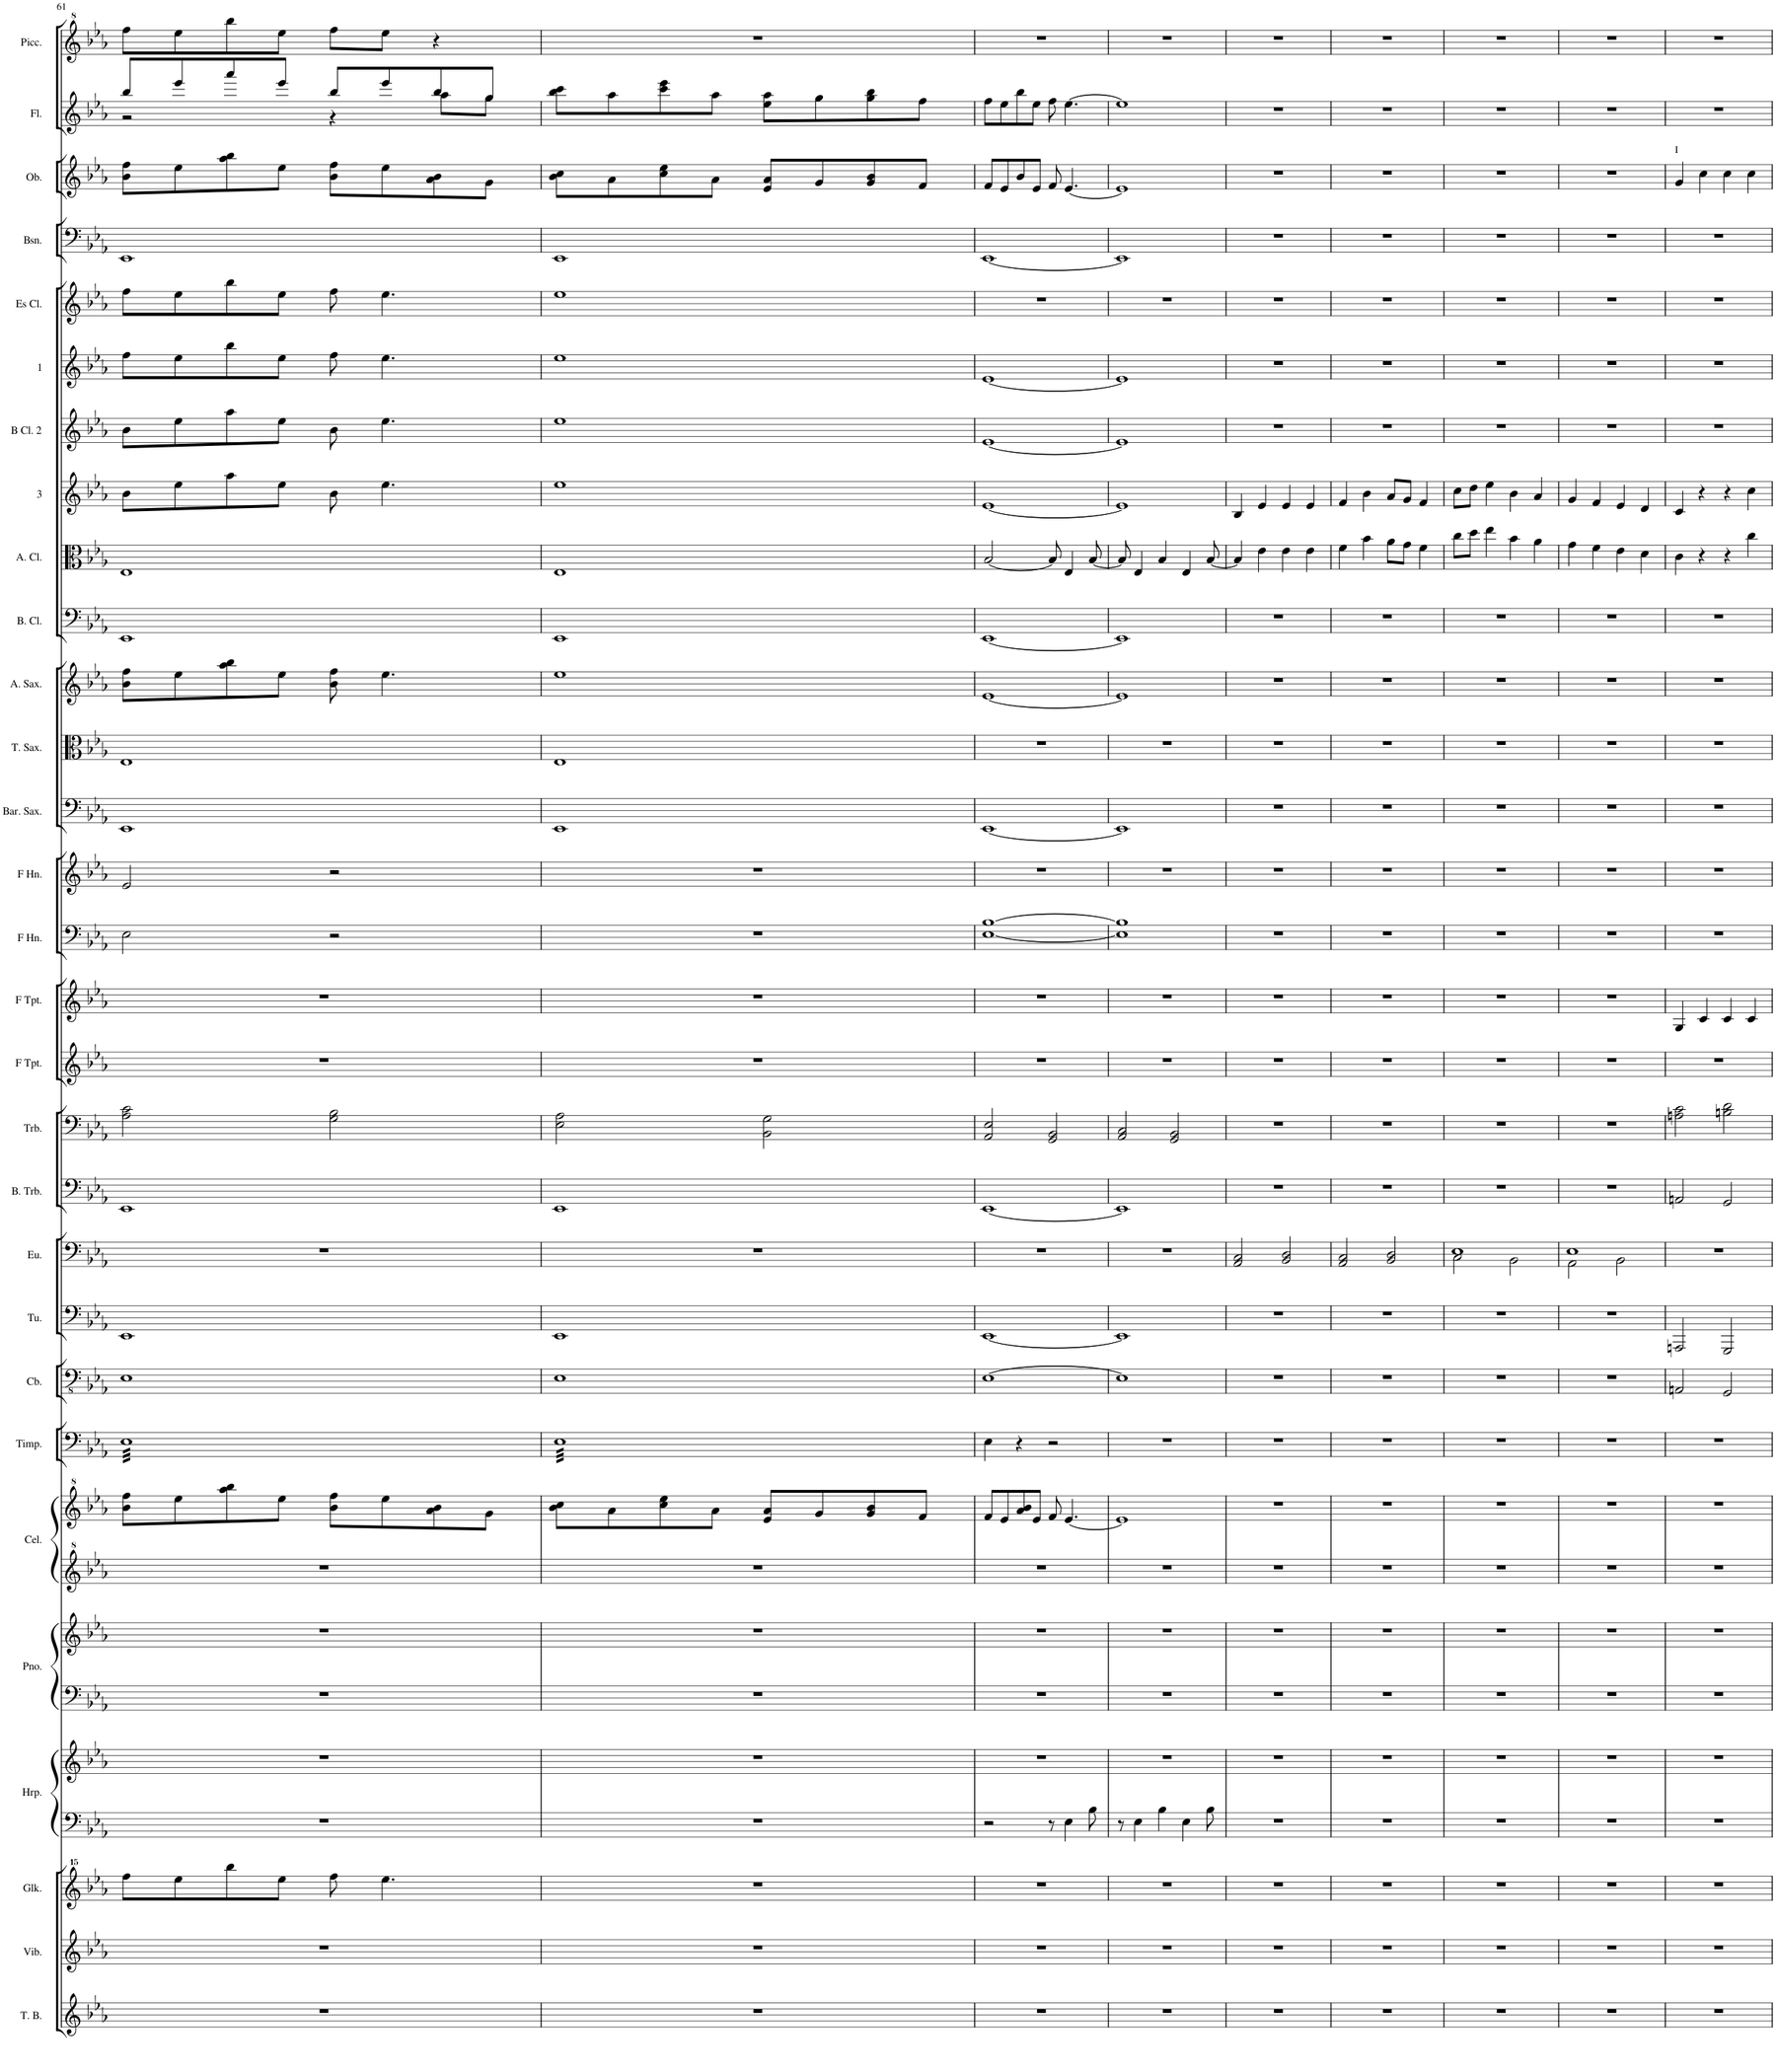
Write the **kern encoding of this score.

**kern	**kern	**kern	**kern	**kern	**kern	**kern	**kern	**kern	**kern	**kern	**kern	**kern	**kern	**kern	**kern	**kern	**kern	**kern	**kern	**kern	**kern	**kern	**kern	**kern	**kern	**kern	**kern	**kern	**kern	**kern	**kern
*part29	*part28	*part27	*part26	*part26	*part25	*part25	*part24	*part24	*part23	*part22	*part21	*part20	*part19	*part18	*part17	*part16	*part15	*part14	*part13	*part12	*part11	*part10	*part9	*part8	*part7	*part6	*part5	*part4	*part3	*part2	*part1
*staff32	*staff31	*staff30	*staff29	*staff28	*staff27	*staff26	*staff25	*staff24	*staff23	*staff22	*staff21	*staff20	*staff19	*staff18	*staff17	*staff16	*staff15	*staff14	*staff13	*staff12	*staff11	*staff10	*staff9	*staff8	*staff7	*staff6	*staff5	*staff4	*staff3	*staff2	*staff1
*I"Tubular Bells (Es-B-Es-F)	*I"Vibraphone	*I"Glockenspiel	*I"Harp	*	*I"Piano	*	*I"Celesta	*	*I"Timpani (F-B-Es)	*I"Double Bass	*I"Tuba	*I"Euphonium	*I"Bass Trombone	*I"Trombone	*I"F Trumpet	*I"F Trumpet	*I"F Horn	*I"F Horn	*I"Baritone Saxophone	*I"Tenor Saxophone	*I"Alto Saxophone	*I"Bass Clarinet	*I"Alto Clarinet	*I"3	*I"B Clarinet 2	*I"1	*I"Es Clarinet	*I"Bassoon	*I"Oboe	*I"Flute	*I"Piccolo
*I'T. B.	*I'Vib.	*I'Glk.	*I'Hrp.	*	*I'Pno.	*	*I'Cel.	*	*I'Timp.	*	*I'Tu.	*I'Eu.	*I'B. Trb.	*I'Trb.	*I'F Tpt.	*I'F Tpt.	*I'F Hn.	*I'F Hn.	*I'Bar. Sax.	*I'T. Sax.	*I'A. Sax.	*I'B. Cl.	*I'A. Cl.	*	*I'B Cl. 2	*	*I'Es Cl.	*I'Bsn.	*I'Ob.	*I'Fl.	*I'Picc.
!!LO:PB:g=z
*clefG2	*clefG2	*clefG^^2	*clefF4	*clefG2	*clefF4	*clefG2	*clefG^2	*clefG^2	*clefF4	*clefFv4	*clefF4	*clefF4	*clefF4	*clefF4	*clefG2	*clefG2	*clefF4	*clefG2	*clefF4	*clefC3	*clefG2	*clefF4	*clefC3	*clefG2	*clefG2	*clefG2	*clefG2	*clefF4	*clefG2	*clefG2	*clefG^2
*	*	*	*	*	*	*	*	*	*	*Trd7c12	*	*	*	*	*Trd1c2	*Trd1c2	*Trd4c7	*Trd4c7	*	*Trd8c14	*Trd5c9	*Trd8c14	*Trd1c2	*Trd1c2	*Trd1c2	*Trd1c2	*Trd-2c-3	*	*	*	*Trd-7c-12
*k[b-e-a-]	*k[b-e-a-]	*k[b-e-a-]	*k[b-e-a-]	*k[b-e-a-]	*k[b-e-a-]	*k[b-e-a-]	*k[b-e-a-]	*k[b-e-a-]	*k[b-e-a-]	*k[b-e-a-]	*k[b-e-a-]	*k[b-e-a-]	*k[b-e-a-]	*k[b-e-a-]	*k[b-e-a-]	*k[b-e-a-]	*k[b-e-a-]	*k[b-e-a-]	*k[b-e-a-]	*k[b-e-a-]	*k[b-e-a-]	*k[b-e-a-]	*k[b-e-a-]	*k[b-e-a-]	*k[b-e-a-]	*k[b-e-a-]	*k[b-e-a-]	*k[b-e-a-]	*k[b-e-a-]	*k[b-e-a-]	*k[b-e-a-]
*M4/4	*M4/4	*M4/4	*M4/4	*M4/4	*M4/4	*M4/4	*M4/4	*M4/4	*M4/4	*M4/4	*M4/4	*M4/4	*M4/4	*M4/4	*M4/4	*M4/4	*M4/4	*M4/4	*M4/4	*M4/4	*M4/4	*M4/4	*M4/4	*M4/4	*M4/4	*M4/4	*M4/4	*M4/4	*M4/4	*M4/4	*M4/4
=61	=61	=61	=61	=61	=61	=61	=61	=61	=61	=61	=61	=61	=61	=61	=61	=61	=61	=61	=61	=61	=61	=61	=61	=61	=61	=61	=61	=61	=61	=61	=61
*	*	*	*	*	*	*	*	*	*^	*	*	*	*	*	*	*	*	*	*	*	*	*	*	*	*	*	*	*	*	*	*
*	*	*	*	*	*	*	*	*	*	*Xtuplet	*	*	*	*	*	*	*	*	*	*	*	*	*	*	*	*	*	*	*	*	*	*
*	*	*	*	*	*	*	*	*	*	*	*	*	*	*	*	*	*	*	*	*	*	*	*	*	*	*	*	*	*	*	*^	*
*	*	*	*	*	*	*	*	*	*tremolo	*	*	*	*	*	*	*	*	*	*	*	*	*	*	*	*	*	*	*	*	*	*	*	*
1r	1r	8ffff\L	1r	1r	1r	1r	1r	8bb-\ 8fff\L	32E-LLL	40ryy	1EE-	1EE-	1r	1EE-	2A-\ 2c\	1r	1r	2E-\	2e-/	1EE-	1E-	8b-\ 8ff\L	1EE-	1E-	8b-\L	8b-\L	8ff\L	8ff\L	1EE-	8b-\ 8ff\L	8bb-/L	2r	8fff\L
.	.	.	.	.	.	.	.	.	.	40E-LLL	.	.	.	.	.	.	.	.	.	.	.	.	.	.	.	.	.	.	.	.	.	.	.
.	.	.	.	.	.	.	.	.	32E-	.	.	.	.	.	.	.	.	.	.	.	.	.	.	.	.	.	.	.	.	.	.	.	.
.	.	.	.	.	.	.	.	.	.	40E-	.	.	.	.	.	.	.	.	.	.	.	.	.	.	.	.	.	.	.	.	.	.	.
.	.	.	.	.	.	.	.	.	32E-	.	.	.	.	.	.	.	.	.	.	.	.	.	.	.	.	.	.	.	.	.	.	.	.
.	.	.	.	.	.	.	.	.	.	40E-	.	.	.	.	.	.	.	.	.	.	.	.	.	.	.	.	.	.	.	.	.	.	.
.	.	.	.	.	.	.	.	.	32E-	.	.	.	.	.	.	.	.	.	.	.	.	.	.	.	.	.	.	.	.	.	.	.	.
.	.	.	.	.	.	.	.	.	.	40E-	.	.	.	.	.	.	.	.	.	.	.	.	.	.	.	.	.	.	.	.	.	.	.
.	.	8eeee-\	.	.	.	.	.	8eee-\	32E-	40E-	.	.	.	.	.	.	.	.	.	.	.	8ee-\	.	.	8ee-\	8ee-\	8ee-\	8ee-\	.	8ee-\	8eee-/	.	8eee-\
.	.	.	.	.	.	.	.	.	.	40E-	.	.	.	.	.	.	.	.	.	.	.	.	.	.	.	.	.	.	.	.	.	.	.
.	.	.	.	.	.	.	.	.	32E-	.	.	.	.	.	.	.	.	.	.	.	.	.	.	.	.	.	.	.	.	.	.	.	.
.	.	.	.	.	.	.	.	.	.	40E-	.	.	.	.	.	.	.	.	.	.	.	.	.	.	.	.	.	.	.	.	.	.	.
.	.	.	.	.	.	.	.	.	32E-	.	.	.	.	.	.	.	.	.	.	.	.	.	.	.	.	.	.	.	.	.	.	.	.
.	.	.	.	.	.	.	.	.	.	40E-	.	.	.	.	.	.	.	.	.	.	.	.	.	.	.	.	.	.	.	.	.	.	.
.	.	.	.	.	.	.	.	.	32E-	.	.	.	.	.	.	.	.	.	.	.	.	.	.	.	.	.	.	.	.	.	.	.	.
.	.	.	.	.	.	.	.	.	.	40E-JJJ	.	.	.	.	.	.	.	.	.	.	.	.	.	.	.	.	.	.	.	.	.	.	.
.	.	8bbbb-\	.	.	.	.	.	8aaa-\ 8bbb-\	32E-	40E-LLL	.	.	.	.	.	.	.	.	.	.	.	8aa-\ 8bb-\	.	.	8aa-\	8aa-\	8bb-\	8bb-\	.	8aa-\ 8bb-\	8aaa-/	.	8bbb-\
.	.	.	.	.	.	.	.	.	.	40E-	.	.	.	.	.	.	.	.	.	.	.	.	.	.	.	.	.	.	.	.	.	.	.
.	.	.	.	.	.	.	.	.	32E-	.	.	.	.	.	.	.	.	.	.	.	.	.	.	.	.	.	.	.	.	.	.	.	.
.	.	.	.	.	.	.	.	.	.	40E-	.	.	.	.	.	.	.	.	.	.	.	.	.	.	.	.	.	.	.	.	.	.	.
.	.	.	.	.	.	.	.	.	32E-	.	.	.	.	.	.	.	.	.	.	.	.	.	.	.	.	.	.	.	.	.	.	.	.
.	.	.	.	.	.	.	.	.	.	40E-	.	.	.	.	.	.	.	.	.	.	.	.	.	.	.	.	.	.	.	.	.	.	.
.	.	.	.	.	.	.	.	.	32E-	.	.	.	.	.	.	.	.	.	.	.	.	.	.	.	.	.	.	.	.	.	.	.	.
.	.	.	.	.	.	.	.	.	.	40E-	.	.	.	.	.	.	.	.	.	.	.	.	.	.	.	.	.	.	.	.	.	.	.
.	.	8eeee-\J	.	.	.	.	.	8eee-\J	32E-	40E-	.	.	.	.	.	.	.	.	.	.	.	8ee-\J	.	.	8ee-\J	8ee-\J	8ee-\J	8ee-\J	.	8ee-\J	8eee-/J	.	8eee-\J
.	.	.	.	.	.	.	.	.	.	40E-	.	.	.	.	.	.	.	.	.	.	.	.	.	.	.	.	.	.	.	.	.	.	.
.	.	.	.	.	.	.	.	.	32E-	.	.	.	.	.	.	.	.	.	.	.	.	.	.	.	.	.	.	.	.	.	.	.	.
.	.	.	.	.	.	.	.	.	.	40E-	.	.	.	.	.	.	.	.	.	.	.	.	.	.	.	.	.	.	.	.	.	.	.
.	.	.	.	.	.	.	.	.	32E-	.	.	.	.	.	.	.	.	.	.	.	.	.	.	.	.	.	.	.	.	.	.	.	.
.	.	.	.	.	.	.	.	.	.	40E-	.	.	.	.	.	.	.	.	.	.	.	.	.	.	.	.	.	.	.	.	.	.	.
.	.	.	.	.	.	.	.	.	32E-	.	.	.	.	.	.	.	.	.	.	.	.	.	.	.	.	.	.	.	.	.	.	.	.
.	.	.	.	.	.	.	.	.	.	40E-JJJ	.	.	.	.	.	.	.	.	.	.	.	.	.	.	.	.	.	.	.	.	.	.	.
.	.	8ffff\	.	.	.	.	.	8bb-\ 8fff\L	32E-	40E-LLL	.	.	.	.	2G\ 2B-\	.	.	2r	2r	.	.	8b-\ 8ff\	.	.	8b-\	8b-\	8ff\	8ff\	.	8b-\ 8ff\L	8bb-/L	4r	8fff\L
.	.	.	.	.	.	.	.	.	.	40E-	.	.	.	.	.	.	.	.	.	.	.	.	.	.	.	.	.	.	.	.	.	.	.
.	.	.	.	.	.	.	.	.	32E-	.	.	.	.	.	.	.	.	.	.	.	.	.	.	.	.	.	.	.	.	.	.	.	.
.	.	.	.	.	.	.	.	.	.	40E-	.	.	.	.	.	.	.	.	.	.	.	.	.	.	.	.	.	.	.	.	.	.	.
.	.	.	.	.	.	.	.	.	32E-	.	.	.	.	.	.	.	.	.	.	.	.	.	.	.	.	.	.	.	.	.	.	.	.
.	.	.	.	.	.	.	.	.	.	40E-	.	.	.	.	.	.	.	.	.	.	.	.	.	.	.	.	.	.	.	.	.	.	.
.	.	.	.	.	.	.	.	.	32E-	.	.	.	.	.	.	.	.	.	.	.	.	.	.	.	.	.	.	.	.	.	.	.	.
.	.	.	.	.	.	.	.	.	.	40E-	.	.	.	.	.	.	.	.	.	.	.	.	.	.	.	.	.	.	.	.	.	.	.
.	.	4.eeee-\	.	.	.	.	.	8eee-\	32E-	40E-	.	.	.	.	.	.	.	.	.	.	.	4.ee-\	.	.	4.ee-\	4.ee-\	4.ee-\	4.ee-\	.	8ee-\	8eee-/	.	8eee-\J
.	.	.	.	.	.	.	.	.	.	40E-	.	.	.	.	.	.	.	.	.	.	.	.	.	.	.	.	.	.	.	.	.	.	.
.	.	.	.	.	.	.	.	.	32E-	.	.	.	.	.	.	.	.	.	.	.	.	.	.	.	.	.	.	.	.	.	.	.	.
.	.	.	.	.	.	.	.	.	.	40E-	.	.	.	.	.	.	.	.	.	.	.	.	.	.	.	.	.	.	.	.	.	.	.
.	.	.	.	.	.	.	.	.	32E-	.	.	.	.	.	.	.	.	.	.	.	.	.	.	.	.	.	.	.	.	.	.	.	.
.	.	.	.	.	.	.	.	.	.	40E-	.	.	.	.	.	.	.	.	.	.	.	.	.	.	.	.	.	.	.	.	.	.	.
.	.	.	.	.	.	.	.	.	32E-	.	.	.	.	.	.	.	.	.	.	.	.	.	.	.	.	.	.	.	.	.	.	.	.
.	.	.	.	.	.	.	.	.	.	40E-JJJ	.	.	.	.	.	.	.	.	.	.	.	.	.	.	.	.	.	.	.	.	.	.	.
.	.	.	.	.	.	.	.	8aa-\ 8bb-\	32E-	40E-LLL	.	.	.	.	.	.	.	.	.	.	.	.	.	.	.	.	.	.	.	8a-\ 8b-\	8bb-/	8aa-\L	4r
.	.	.	.	.	.	.	.	.	.	40E-	.	.	.	.	.	.	.	.	.	.	.	.	.	.	.	.	.	.	.	.	.	.	.
.	.	.	.	.	.	.	.	.	32E-	.	.	.	.	.	.	.	.	.	.	.	.	.	.	.	.	.	.	.	.	.	.	.	.
.	.	.	.	.	.	.	.	.	.	40E-	.	.	.	.	.	.	.	.	.	.	.	.	.	.	.	.	.	.	.	.	.	.	.
.	.	.	.	.	.	.	.	.	32E-	.	.	.	.	.	.	.	.	.	.	.	.	.	.	.	.	.	.	.	.	.	.	.	.
.	.	.	.	.	.	.	.	.	.	40E-	.	.	.	.	.	.	.	.	.	.	.	.	.	.	.	.	.	.	.	.	.	.	.
.	.	.	.	.	.	.	.	.	32E-	.	.	.	.	.	.	.	.	.	.	.	.	.	.	.	.	.	.	.	.	.	.	.	.
.	.	.	.	.	.	.	.	.	.	40E-	.	.	.	.	.	.	.	.	.	.	.	.	.	.	.	.	.	.	.	.	.	.	.
.	.	.	.	.	.	.	.	8gg\J	32E-	40E-	.	.	.	.	.	.	.	.	.	.	.	.	.	.	.	.	.	.	.	8g\J	8gg/J	8gg\J	.
.	.	.	.	.	.	.	.	.	.	40E-	.	.	.	.	.	.	.	.	.	.	.	.	.	.	.	.	.	.	.	.	.	.	.
.	.	.	.	.	.	.	.	.	32E-	.	.	.	.	.	.	.	.	.	.	.	.	.	.	.	.	.	.	.	.	.	.	.	.
.	.	.	.	.	.	.	.	.	.	40E-	.	.	.	.	.	.	.	.	.	.	.	.	.	.	.	.	.	.	.	.	.	.	.
.	.	.	.	.	.	.	.	.	32E-	.	.	.	.	.	.	.	.	.	.	.	.	.	.	.	.	.	.	.	.	.	.	.	.
.	.	.	.	.	.	.	.	.	.	40E-	.	.	.	.	.	.	.	.	.	.	.	.	.	.	.	.	.	.	.	.	.	.	.
.	.	.	.	.	.	.	.	.	32E-JJJ	.	.	.	.	.	.	.	.	.	.	.	.	.	.	.	.	.	.	.	.	.	.	.	.
*	*	*	*	*	*	*	*	*	*Xtremolo	*	*	*	*	*	*	*	*	*	*	*	*	*	*	*	*	*	*	*	*	*	*	*	*
.	.	.	.	.	.	.	.	.	.	40E-JJJ	.	.	.	.	.	.	.	.	.	.	.	.	.	.	.	.	.	.	.	.	.	.	.
*	*	*	*	*	*	*	*	*	*	*	*	*	*	*	*	*	*	*	*	*	*	*	*	*	*	*	*	*	*	*	*v	*v	*
=62	=62	=62	=62	=62	=62	=62	=62	=62	=62	=62	=62	=62	=62	=62	=62	=62	=62	=62	=62	=62	=62	=62	=62	=62	=62	=62	=62	=62	=62	=62	=62	=62
*	*	*	*	*	*	*	*	*	*tremolo	*	*	*	*	*	*	*	*	*	*	*	*	*	*	*	*	*	*	*	*	*	*	*
1r	1r	1r	1r	1r	1r	1r	1r	8bb-\ 8ccc\L	32E-LLL	40ryy	1EE-	1EE-	1r	1EE-	2E-\ 2A-\	1r	1r	1r	1r	1EE-	1E-	1ee-	1EE-	1E-	1ee-	1ee-	1ee-	1ee-	1EE-	8b-\ 8cc\L	8bb-\ 8ccc\L	1r
.	.	.	.	.	.	.	.	.	.	40E-LLL	.	.	.	.	.	.	.	.	.	.	.	.	.	.	.	.	.	.	.	.	.	.
.	.	.	.	.	.	.	.	.	32E-	.	.	.	.	.	.	.	.	.	.	.	.	.	.	.	.	.	.	.	.	.	.	.
.	.	.	.	.	.	.	.	.	.	40E-	.	.	.	.	.	.	.	.	.	.	.	.	.	.	.	.	.	.	.	.	.	.
.	.	.	.	.	.	.	.	.	32E-	.	.	.	.	.	.	.	.	.	.	.	.	.	.	.	.	.	.	.	.	.	.	.
.	.	.	.	.	.	.	.	.	.	40E-	.	.	.	.	.	.	.	.	.	.	.	.	.	.	.	.	.	.	.	.	.	.
.	.	.	.	.	.	.	.	.	32E-	.	.	.	.	.	.	.	.	.	.	.	.	.	.	.	.	.	.	.	.	.	.	.
.	.	.	.	.	.	.	.	.	.	40E-	.	.	.	.	.	.	.	.	.	.	.	.	.	.	.	.	.	.	.	.	.	.
.	.	.	.	.	.	.	.	8aa-\	32E-	40E-	.	.	.	.	.	.	.	.	.	.	.	.	.	.	.	.	.	.	.	8a-\	8aa-\	.
.	.	.	.	.	.	.	.	.	.	40E-	.	.	.	.	.	.	.	.	.	.	.	.	.	.	.	.	.	.	.	.	.	.
.	.	.	.	.	.	.	.	.	32E-	.	.	.	.	.	.	.	.	.	.	.	.	.	.	.	.	.	.	.	.	.	.	.
.	.	.	.	.	.	.	.	.	.	40E-	.	.	.	.	.	.	.	.	.	.	.	.	.	.	.	.	.	.	.	.	.	.
.	.	.	.	.	.	.	.	.	32E-	.	.	.	.	.	.	.	.	.	.	.	.	.	.	.	.	.	.	.	.	.	.	.
.	.	.	.	.	.	.	.	.	.	40E-	.	.	.	.	.	.	.	.	.	.	.	.	.	.	.	.	.	.	.	.	.	.
.	.	.	.	.	.	.	.	.	32E-	.	.	.	.	.	.	.	.	.	.	.	.	.	.	.	.	.	.	.	.	.	.	.
.	.	.	.	.	.	.	.	.	.	40E-JJJ	.	.	.	.	.	.	.	.	.	.	.	.	.	.	.	.	.	.	.	.	.	.
.	.	.	.	.	.	.	.	8ccc\ 8eee-\	32E-	40E-LLL	.	.	.	.	.	.	.	.	.	.	.	.	.	.	.	.	.	.	.	8cc\ 8ee-\	8ccc\ 8eee-\	.
.	.	.	.	.	.	.	.	.	.	40E-	.	.	.	.	.	.	.	.	.	.	.	.	.	.	.	.	.	.	.	.	.	.
.	.	.	.	.	.	.	.	.	32E-	.	.	.	.	.	.	.	.	.	.	.	.	.	.	.	.	.	.	.	.	.	.	.
.	.	.	.	.	.	.	.	.	.	40E-	.	.	.	.	.	.	.	.	.	.	.	.	.	.	.	.	.	.	.	.	.	.
.	.	.	.	.	.	.	.	.	32E-	.	.	.	.	.	.	.	.	.	.	.	.	.	.	.	.	.	.	.	.	.	.	.
.	.	.	.	.	.	.	.	.	.	40E-	.	.	.	.	.	.	.	.	.	.	.	.	.	.	.	.	.	.	.	.	.	.
.	.	.	.	.	.	.	.	.	32E-	.	.	.	.	.	.	.	.	.	.	.	.	.	.	.	.	.	.	.	.	.	.	.
.	.	.	.	.	.	.	.	.	.	40E-	.	.	.	.	.	.	.	.	.	.	.	.	.	.	.	.	.	.	.	.	.	.
.	.	.	.	.	.	.	.	8aa-\J	32E-	40E-	.	.	.	.	.	.	.	.	.	.	.	.	.	.	.	.	.	.	.	8a-\J	8aa-\J	.
.	.	.	.	.	.	.	.	.	.	40E-	.	.	.	.	.	.	.	.	.	.	.	.	.	.	.	.	.	.	.	.	.	.
.	.	.	.	.	.	.	.	.	32E-	.	.	.	.	.	.	.	.	.	.	.	.	.	.	.	.	.	.	.	.	.	.	.
.	.	.	.	.	.	.	.	.	.	40E-	.	.	.	.	.	.	.	.	.	.	.	.	.	.	.	.	.	.	.	.	.	.
.	.	.	.	.	.	.	.	.	32E-	.	.	.	.	.	.	.	.	.	.	.	.	.	.	.	.	.	.	.	.	.	.	.
.	.	.	.	.	.	.	.	.	.	40E-	.	.	.	.	.	.	.	.	.	.	.	.	.	.	.	.	.	.	.	.	.	.
.	.	.	.	.	.	.	.	.	32E-	.	.	.	.	.	.	.	.	.	.	.	.	.	.	.	.	.	.	.	.	.	.	.
.	.	.	.	.	.	.	.	.	.	40E-JJJ	.	.	.	.	.	.	.	.	.	.	.	.	.	.	.	.	.	.	.	.	.	.
.	.	.	.	.	.	.	.	8ee-/ 8aa-/L	32E-	40E-LLL	.	.	.	.	2BB-\ 2G\	.	.	.	.	.	.	.	.	.	.	.	.	.	.	8e-/ 8a-/L	8ee-\ 8aa-\L	.
.	.	.	.	.	.	.	.	.	.	40E-	.	.	.	.	.	.	.	.	.	.	.	.	.	.	.	.	.	.	.	.	.	.
.	.	.	.	.	.	.	.	.	32E-	.	.	.	.	.	.	.	.	.	.	.	.	.	.	.	.	.	.	.	.	.	.	.
.	.	.	.	.	.	.	.	.	.	40E-	.	.	.	.	.	.	.	.	.	.	.	.	.	.	.	.	.	.	.	.	.	.
.	.	.	.	.	.	.	.	.	32E-	.	.	.	.	.	.	.	.	.	.	.	.	.	.	.	.	.	.	.	.	.	.	.
.	.	.	.	.	.	.	.	.	.	40E-	.	.	.	.	.	.	.	.	.	.	.	.	.	.	.	.	.	.	.	.	.	.
.	.	.	.	.	.	.	.	.	32E-	.	.	.	.	.	.	.	.	.	.	.	.	.	.	.	.	.	.	.	.	.	.	.
.	.	.	.	.	.	.	.	.	.	40E-	.	.	.	.	.	.	.	.	.	.	.	.	.	.	.	.	.	.	.	.	.	.
.	.	.	.	.	.	.	.	8gg/	32E-	40E-	.	.	.	.	.	.	.	.	.	.	.	.	.	.	.	.	.	.	.	8g/	8gg\	.
.	.	.	.	.	.	.	.	.	.	40E-	.	.	.	.	.	.	.	.	.	.	.	.	.	.	.	.	.	.	.	.	.	.
.	.	.	.	.	.	.	.	.	32E-	.	.	.	.	.	.	.	.	.	.	.	.	.	.	.	.	.	.	.	.	.	.	.
.	.	.	.	.	.	.	.	.	.	40E-	.	.	.	.	.	.	.	.	.	.	.	.	.	.	.	.	.	.	.	.	.	.
.	.	.	.	.	.	.	.	.	32E-	.	.	.	.	.	.	.	.	.	.	.	.	.	.	.	.	.	.	.	.	.	.	.
.	.	.	.	.	.	.	.	.	.	40E-	.	.	.	.	.	.	.	.	.	.	.	.	.	.	.	.	.	.	.	.	.	.
.	.	.	.	.	.	.	.	.	32E-	.	.	.	.	.	.	.	.	.	.	.	.	.	.	.	.	.	.	.	.	.	.	.
.	.	.	.	.	.	.	.	.	.	40E-JJJ	.	.	.	.	.	.	.	.	.	.	.	.	.	.	.	.	.	.	.	.	.	.
.	.	.	.	.	.	.	.	8gg/ 8bb-/	32E-	40E-LLL	.	.	.	.	.	.	.	.	.	.	.	.	.	.	.	.	.	.	.	8g/ 8b-/	8gg\ 8bb-\	.
.	.	.	.	.	.	.	.	.	.	40E-	.	.	.	.	.	.	.	.	.	.	.	.	.	.	.	.	.	.	.	.	.	.
.	.	.	.	.	.	.	.	.	32E-	.	.	.	.	.	.	.	.	.	.	.	.	.	.	.	.	.	.	.	.	.	.	.
.	.	.	.	.	.	.	.	.	.	40E-	.	.	.	.	.	.	.	.	.	.	.	.	.	.	.	.	.	.	.	.	.	.
.	.	.	.	.	.	.	.	.	32E-	.	.	.	.	.	.	.	.	.	.	.	.	.	.	.	.	.	.	.	.	.	.	.
.	.	.	.	.	.	.	.	.	.	40E-	.	.	.	.	.	.	.	.	.	.	.	.	.	.	.	.	.	.	.	.	.	.
.	.	.	.	.	.	.	.	.	32E-	.	.	.	.	.	.	.	.	.	.	.	.	.	.	.	.	.	.	.	.	.	.	.
.	.	.	.	.	.	.	.	.	.	40E-	.	.	.	.	.	.	.	.	.	.	.	.	.	.	.	.	.	.	.	.	.	.
.	.	.	.	.	.	.	.	8ff/J	32E-	40E-	.	.	.	.	.	.	.	.	.	.	.	.	.	.	.	.	.	.	.	8f/J	8ff\J	.
.	.	.	.	.	.	.	.	.	.	40E-	.	.	.	.	.	.	.	.	.	.	.	.	.	.	.	.	.	.	.	.	.	.
.	.	.	.	.	.	.	.	.	32E-	.	.	.	.	.	.	.	.	.	.	.	.	.	.	.	.	.	.	.	.	.	.	.
.	.	.	.	.	.	.	.	.	.	40E-	.	.	.	.	.	.	.	.	.	.	.	.	.	.	.	.	.	.	.	.	.	.
.	.	.	.	.	.	.	.	.	32E-	.	.	.	.	.	.	.	.	.	.	.	.	.	.	.	.	.	.	.	.	.	.	.
.	.	.	.	.	.	.	.	.	.	40E-	.	.	.	.	.	.	.	.	.	.	.	.	.	.	.	.	.	.	.	.	.	.
.	.	.	.	.	.	.	.	.	32E-JJJ	.	.	.	.	.	.	.	.	.	.	.	.	.	.	.	.	.	.	.	.	.	.	.
*	*	*	*	*	*	*	*	*	*Xtremolo	*	*	*	*	*	*	*	*	*	*	*	*	*	*	*	*	*	*	*	*	*	*	*
.	.	.	.	.	.	.	.	.	.	40E-JJJ	.	.	.	.	.	.	.	.	.	.	.	.	.	.	.	.	.	.	.	.	.	.
*	*	*	*	*	*	*	*	*	*v	*v	*	*	*	*	*	*	*	*	*	*	*	*	*	*	*	*	*	*	*	*	*	*
=63	=63	=63	=63	=63	=63	=63	=63	=63	=63	=63	=63	=63	=63	=63	=63	=63	=63	=63	=63	=63	=63	=63	=63	=63	=63	=63	=63	=63	=63	=63	=63
1r	1r	1r	2r	1r	1r	1r	1r	8ff/L	4E-\	[1EE-	[1EE-	1r	[1EE-	2AA-/ 2E-/	1r	1r	[1E- [1B-	1r	[1EE-	1r	[1e-	[1EE-	[2B-/	[1e-	[1e-	[1e-	1r	[1EE-	8f/L	8ff\L	1r
.	.	.	.	.	.	.	.	8ee-/	.	.	.	.	.	.	.	.	.	.	.	.	.	.	.	.	.	.	.	.	8e-/	8ee-\	.
.	.	.	.	.	.	.	.	8aa-/ 8bb-/	4r	.	.	.	.	.	.	.	.	.	.	.	.	.	.	.	.	.	.	.	8b-/	8bb-\	.
.	.	.	.	.	.	.	.	8ee-/J	.	.	.	.	.	.	.	.	.	.	.	.	.	.	.	.	.	.	.	.	8e-/J	8ee-\J	.
.	.	.	8r	.	.	.	.	8ff/	2r	.	.	.	.	2GG/ 2BB-/	.	.	.	.	.	.	.	.	8B-/]	.	.	.	.	.	8f/	8ff\	.
.	.	.	4E-\	.	.	.	.	[4.ee-/	.	.	.	.	.	.	.	.	.	.	.	.	.	.	4E-/	.	.	.	.	.	[4.e-/	[4.ee-\	.
.	.	.	8B-\	.	.	.	.	.	.	.	.	.	.	.	.	.	.	.	.	.	.	.	[8B-/	.	.	.	.	.	.	.	.
=64	=64	=64	=64	=64	=64	=64	=64	=64	=64	=64	=64	=64	=64	=64	=64	=64	=64	=64	=64	=64	=64	=64	=64	=64	=64	=64	=64	=64	=64	=64	=64
1r	1r	1r	8r	1r	1r	1r	1r	1ee-]	1r	1EE-]	1EE-]	1r	1EE-]	2AA-/ 2C/	1r	1r	1E-] 1B-]	1r	1EE-]	1r	1e-]	1EE-]	8B-/]	1e-]	1e-]	1e-]	1r	1EE-]	1e-]	1ee-]	1r
.	.	.	4E-\	.	.	.	.	.	.	.	.	.	.	.	.	.	.	.	.	.	.	.	4E-/	.	.	.	.	.	.	.	.
.	.	.	4B-\	.	.	.	.	.	.	.	.	.	.	.	.	.	.	.	.	.	.	.	4B-/	.	.	.	.	.	.	.	.
.	.	.	.	.	.	.	.	.	.	.	.	.	.	2GG/ 2BB-/	.	.	.	.	.	.	.	.	.	.	.	.	.	.	.	.	.
.	.	.	4E-\	.	.	.	.	.	.	.	.	.	.	.	.	.	.	.	.	.	.	.	4E-/	.	.	.	.	.	.	.	.
.	.	.	8B-\	.	.	.	.	.	.	.	.	.	.	.	.	.	.	.	.	.	.	.	[8B-/	.	.	.	.	.	.	.	.
=65	=65	=65	=65	=65	=65	=65	=65	=65	=65	=65	=65	=65	=65	=65	=65	=65	=65	=65	=65	=65	=65	=65	=65	=65	=65	=65	=65	=65	=65	=65	=65
1r	1r	1r	1r	1r	1r	1r	1r	1r	1r	1r	1r	2AA-/ 2C/	1r	1r	1r	1r	1r	1r	1r	1r	1r	1r	4B-/]	4B-/	1r	1r	1r	1r	1r	1r	1r
.	.	.	.	.	.	.	.	.	.	.	.	.	.	.	.	.	.	.	.	.	.	.	4e-\	4e-/	.	.	.	.	.	.	.
.	.	.	.	.	.	.	.	.	.	.	.	2BB-/ 2D/	.	.	.	.	.	.	.	.	.	.	4e-\	4e-/	.	.	.	.	.	.	.
.	.	.	.	.	.	.	.	.	.	.	.	.	.	.	.	.	.	.	.	.	.	.	4e-\	4e-/	.	.	.	.	.	.	.
=66	=66	=66	=66	=66	=66	=66	=66	=66	=66	=66	=66	=66	=66	=66	=66	=66	=66	=66	=66	=66	=66	=66	=66	=66	=66	=66	=66	=66	=66	=66	=66
1r	1r	1r	1r	1r	1r	1r	1r	1r	1r	1r	1r	2AA-/ 2C/	1r	1r	1r	1r	1r	1r	1r	1r	1r	1r	4f\	4f/	1r	1r	1r	1r	1r	1r	1r
.	.	.	.	.	.	.	.	.	.	.	.	.	.	.	.	.	.	.	.	.	.	.	4b-\	4b-\	.	.	.	.	.	.	.
.	.	.	.	.	.	.	.	.	.	.	.	2BB-/ 2D/	.	.	.	.	.	.	.	.	.	.	8a-\L	8a-/L	.	.	.	.	.	.	.
.	.	.	.	.	.	.	.	.	.	.	.	.	.	.	.	.	.	.	.	.	.	.	8g\J	8g/J	.	.	.	.	.	.	.
.	.	.	.	.	.	.	.	.	.	.	.	.	.	.	.	.	.	.	.	.	.	.	4f\	4f/	.	.	.	.	.	.	.
=67	=67	=67	=67	=67	=67	=67	=67	=67	=67	=67	=67	=67	=67	=67	=67	=67	=67	=67	=67	=67	=67	=67	=67	=67	=67	=67	=67	=67	=67	=67	=67
*	*	*	*	*	*	*	*	*	*	*	*	*^	*	*	*	*	*	*	*	*	*	*	*	*	*	*	*	*	*	*	*
1r	1r	1r	1r	1r	1r	1r	1r	1r	1r	1r	1r	1E-	2C\	1r	1r	1r	1r	1r	1r	1r	1r	1r	1r	8cc\L	8cc\L	1r	1r	1r	1r	1r	1r	1r
.	.	.	.	.	.	.	.	.	.	.	.	.	.	.	.	.	.	.	.	.	.	.	.	8dd\J	8dd\J	.	.	.	.	.	.	.
.	.	.	.	.	.	.	.	.	.	.	.	.	.	.	.	.	.	.	.	.	.	.	.	4ee-\	4ee-\	.	.	.	.	.	.	.
.	.	.	.	.	.	.	.	.	.	.	.	.	2BB-\	.	.	.	.	.	.	.	.	.	.	4b-\	4b-\	.	.	.	.	.	.	.
.	.	.	.	.	.	.	.	.	.	.	.	.	.	.	.	.	.	.	.	.	.	.	.	4a-\	4a-/	.	.	.	.	.	.	.
=68	=68	=68	=68	=68	=68	=68	=68	=68	=68	=68	=68	=68	=68	=68	=68	=68	=68	=68	=68	=68	=68	=68	=68	=68	=68	=68	=68	=68	=68	=68	=68	=68
1r	1r	1r	1r	1r	1r	1r	1r	1r	1r	1r	1r	1E-	2AA-\	1r	1r	1r	1r	1r	1r	1r	1r	1r	1r	4g\	4g/	1r	1r	1r	1r	1r	1r	1r
.	.	.	.	.	.	.	.	.	.	.	.	.	.	.	.	.	.	.	.	.	.	.	.	4f\	4f/	.	.	.	.	.	.	.
.	.	.	.	.	.	.	.	.	.	.	.	.	2BB-\	.	.	.	.	.	.	.	.	.	.	4e-\	4e-/	.	.	.	.	.	.	.
.	.	.	.	.	.	.	.	.	.	.	.	.	.	.	.	.	.	.	.	.	.	.	.	4d\	4d/	.	.	.	.	.	.	.
*	*	*	*	*	*	*	*	*	*	*	*	*v	*v	*	*	*	*	*	*	*	*	*	*	*	*	*	*	*	*	*	*	*
=69	=69	=69	=69	=69	=69	=69	=69	=69	=69	=69	=69	=69	=69	=69	=69	=69	=69	=69	=69	=69	=69	=69	=69	=69	=69	=69	=69	=69	=69	=69	=69
!	!	!	!	!	!	!	!	!	!	!	!	!	!	!	!	!	!	!	!	!	!	!	!	!	!	!	!	!	!LO:TX:a:t=I	!	!
1r	1r	1r	1r	1r	1r	1r	1r	1r	1r	2AAAn/	2AAAn/	1r	2AAn/	2An\ 2c\	1r	4G/	1r	1r	1r	1r	1r	1r	4c\	4c/	1r	1r	1r	1r	4g/	1r	1r
.	.	.	.	.	.	.	.	.	.	.	.	.	.	.	.	4c/	.	.	.	.	.	.	4r	4r	.	.	.	.	4cc\	.	.
.	.	.	.	.	.	.	.	.	.	2GGG/	2GGG/	.	2GG/	2Bn\ 2d\	.	4c/	.	.	.	.	.	.	4r	4r	.	.	.	.	4cc\	.	.
.	.	.	.	.	.	.	.	.	.	.	.	.	.	.	.	4c/	.	.	.	.	.	.	4cc\	4cc\	.	.	.	.	4cc\	.	.
=	=	=	=	=	=	=	=	=	=	=	=	=	=	=	=	=	=	=	=	=	=	=	=	=	=	=	=	=	=	=	=
*-	*-	*-	*-	*-	*-	*-	*-	*-	*-	*-	*-	*-	*-	*-	*-	*-	*-	*-	*-	*-	*-	*-	*-	*-	*-	*-	*-	*-	*-	*-	*-
